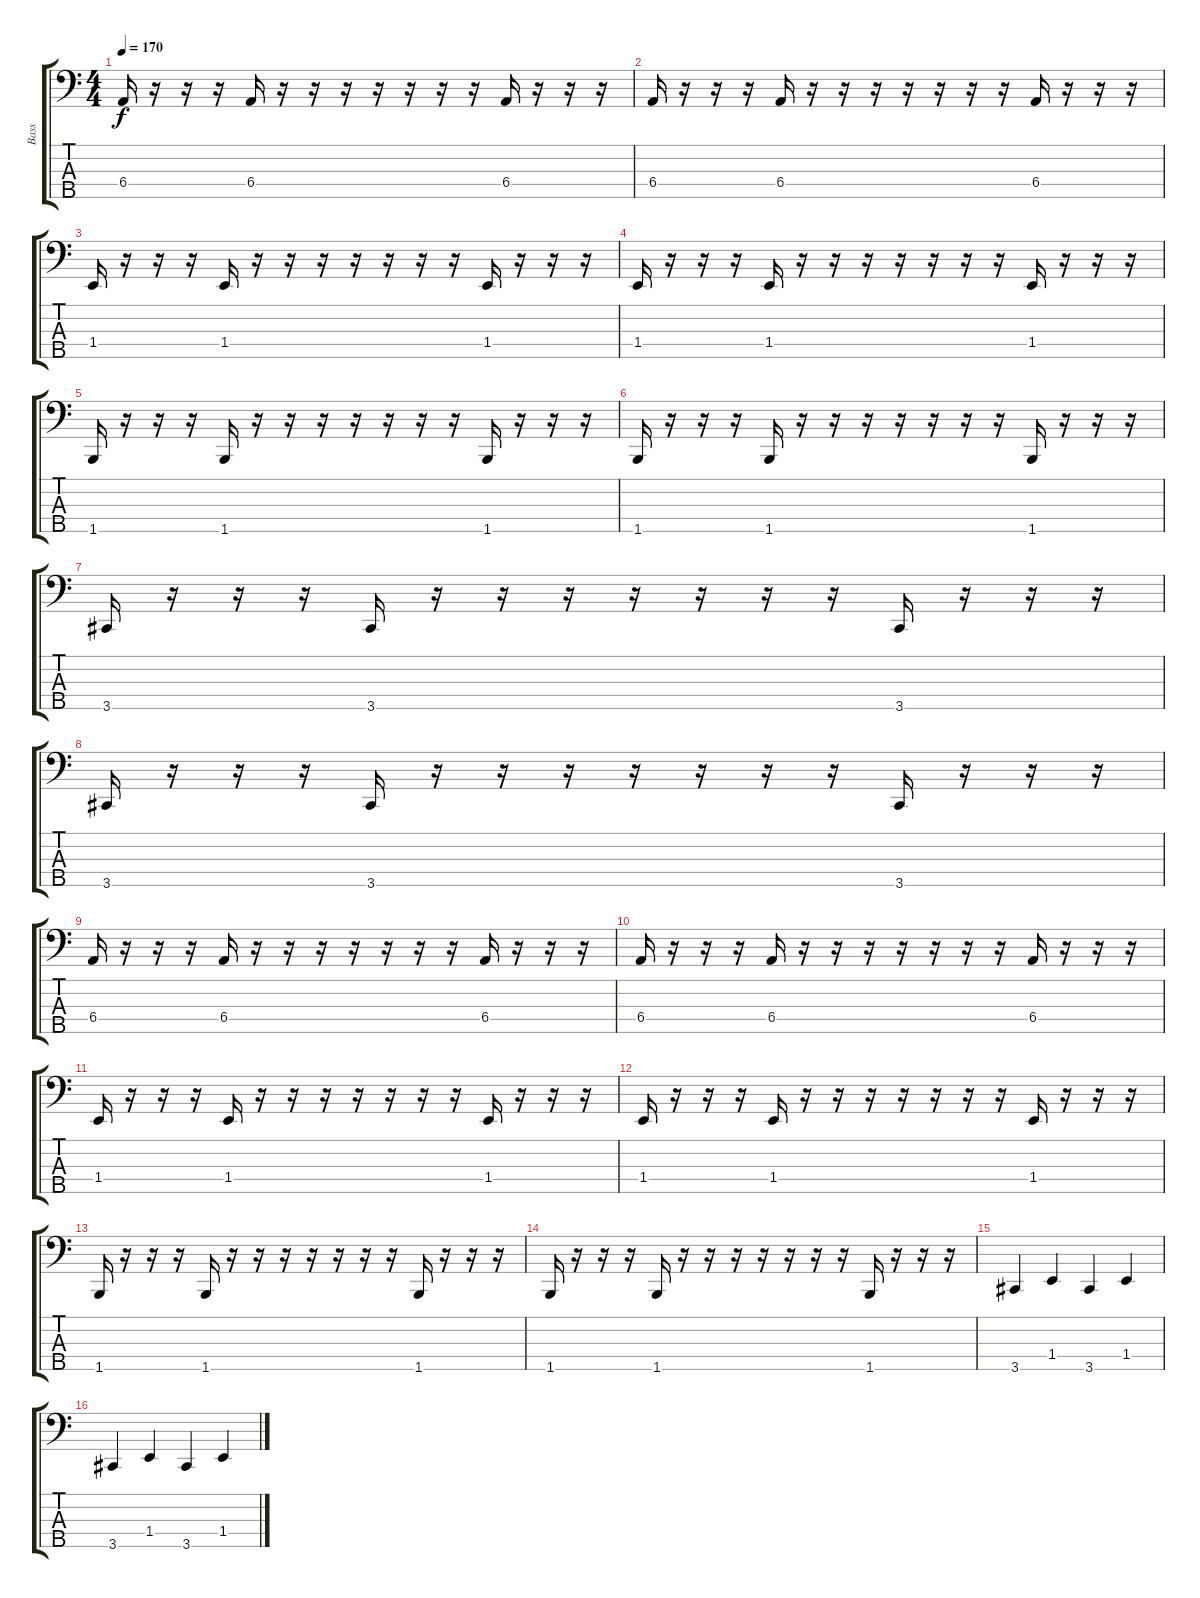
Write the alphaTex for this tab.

\track ("Bass" "Bass") {instrument electricbassfinger}
\staff {score tabs}
\tuning (Gb2 Db2 Ab1 Eb1 Bb0) {hide}
\ts (4 4)
\tempo 170
\clef f4
\ks c
6.4.16{dy f} r.16 r.16 r.16 6.4.16 r.16 r.16 r.16 r.16 r.16 r.16 r.16 6.4.16 r.16 r.16 r.16 |
6.4.16 r.16 r.16 r.16 6.4.16 r.16 r.16 r.16 r.16 r.16 r.16 r.16 6.4.16 r.16 r.16 r.16 |
1.4.16 r.16 r.16 r.16 1.4.16 r.16 r.16 r.16 r.16 r.16 r.16 r.16 1.4.16 r.16 r.16 r.16 |
1.4.16 r.16 r.16 r.16 1.4.16 r.16 r.16 r.16 r.16 r.16 r.16 r.16 1.4.16 r.16 r.16 r.16 |
1.5.16 r.16 r.16 r.16 1.5.16 r.16 r.16 r.16 r.16 r.16 r.16 r.16 1.5.16 r.16 r.16 r.16 |
1.5.16 r.16 r.16 r.16 1.5.16 r.16 r.16 r.16 r.16 r.16 r.16 r.16 1.5.16 r.16 r.16 r.16 |
3.5.16 r.16 r.16 r.16 3.5.16 r.16 r.16 r.16 r.16 r.16 r.16 r.16 3.5.16 r.16 r.16 r.16 |
3.5.16 r.16 r.16 r.16 3.5.16 r.16 r.16 r.16 r.16 r.16 r.16 r.16 3.5.16 r.16 r.16 r.16 |
6.4.16 r.16 r.16 r.16 6.4.16 r.16 r.16 r.16 r.16 r.16 r.16 r.16 6.4.16 r.16 r.16 r.16 |
6.4.16 r.16 r.16 r.16 6.4.16 r.16 r.16 r.16 r.16 r.16 r.16 r.16 6.4.16 r.16 r.16 r.16 |
1.4.16 r.16 r.16 r.16 1.4.16 r.16 r.16 r.16 r.16 r.16 r.16 r.16 1.4.16 r.16 r.16 r.16 |
1.4.16 r.16 r.16 r.16 1.4.16 r.16 r.16 r.16 r.16 r.16 r.16 r.16 1.4.16 r.16 r.16 r.16 |
1.5.16 r.16 r.16 r.16 1.5.16 r.16 r.16 r.16 r.16 r.16 r.16 r.16 1.5.16 r.16 r.16 r.16 |
1.5.16 r.16 r.16 r.16 1.5.16 r.16 r.16 r.16 r.16 r.16 r.16 r.16 1.5.16 r.16 r.16 r.16 |
3.5.4 1.4.4 3.5.4 1.4.4 |
3.5.4 1.4.4 3.5.4 1.4.4
